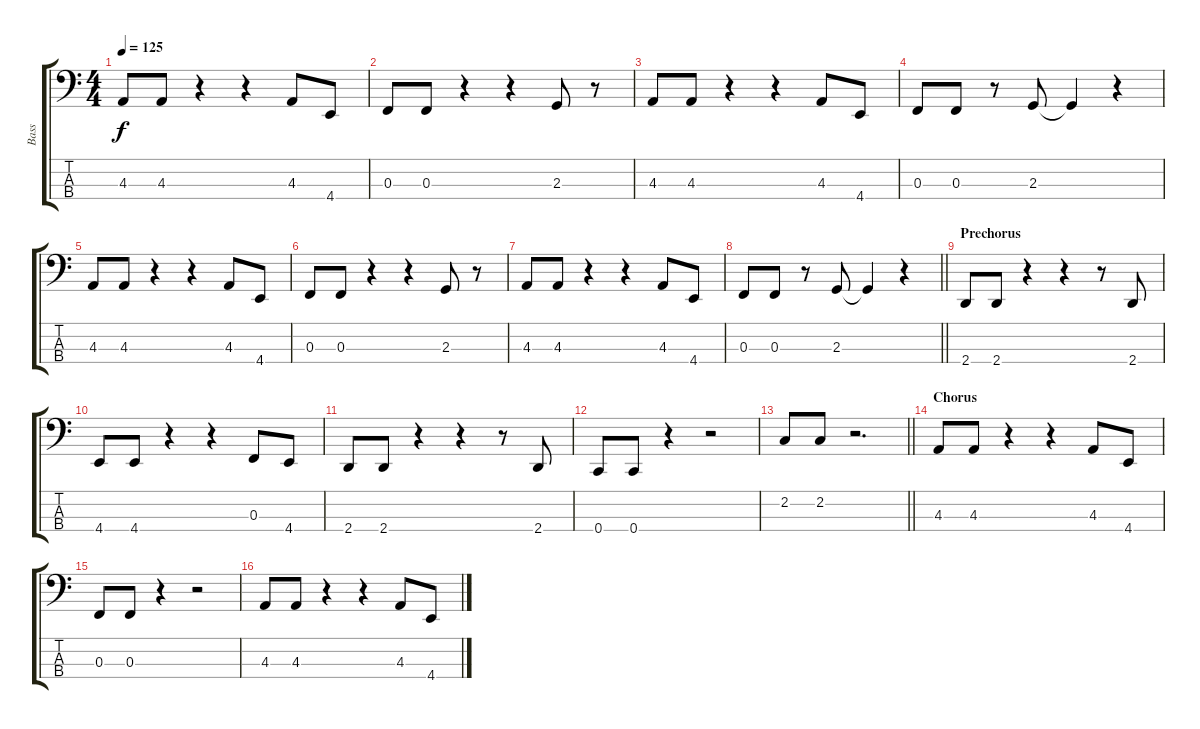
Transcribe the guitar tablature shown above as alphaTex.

\track ("Bass" "Bass") {instrument synthbass2}
\staff {score tabs}
\tuning (Eb2 Bb1 F1 C1) {hide}
\ts (4 4)
\tempo 125
\clef f4
\ks c
4.3.8{dy f} 4.3.8 r.4 r.4 4.3.8 4.4.8 |
0.3.8 0.3.8 r.4 r.4 2.3.8 r.8 |
4.3.8 4.3.8 r.4 r.4 4.3.8 4.4.8 |
0.3.8 0.3.8 r.8 2.3.8 2.3{t}.4 r.4 |
4.3.8 4.3.8 r.4 r.4 4.3.8 4.4.8 |
0.3.8 0.3.8 r.4 r.4 2.3.8 r.8 |
4.3.8 4.3.8 r.4 r.4 4.3.8 4.4.8 |
\barLineRight lightlight
0.3.8 0.3.8 r.8 2.3.8 2.3{t}.4 r.4 |
\section ("" "Prechorus")
2.4.8 2.4.8 r.4 r.4 r.8 2.4.8 |
4.4.8 4.4.8 r.4 r.4 0.3.8 4.4.8 |
2.4.8 2.4.8 r.4 r.4 r.8 2.4.8 |
0.4.8 0.4.8 r.4 r.2 |
\barLineRight lightlight
2.2.8 2.2.8 r.2{d} |
\section ("" "Chorus")
4.3.8 4.3.8 r.4 r.4 4.3.8 4.4.8 |
0.3.8 0.3.8 r.4 r.2 |
4.3.8 4.3.8 r.4 r.4 4.3.8 4.4.8
